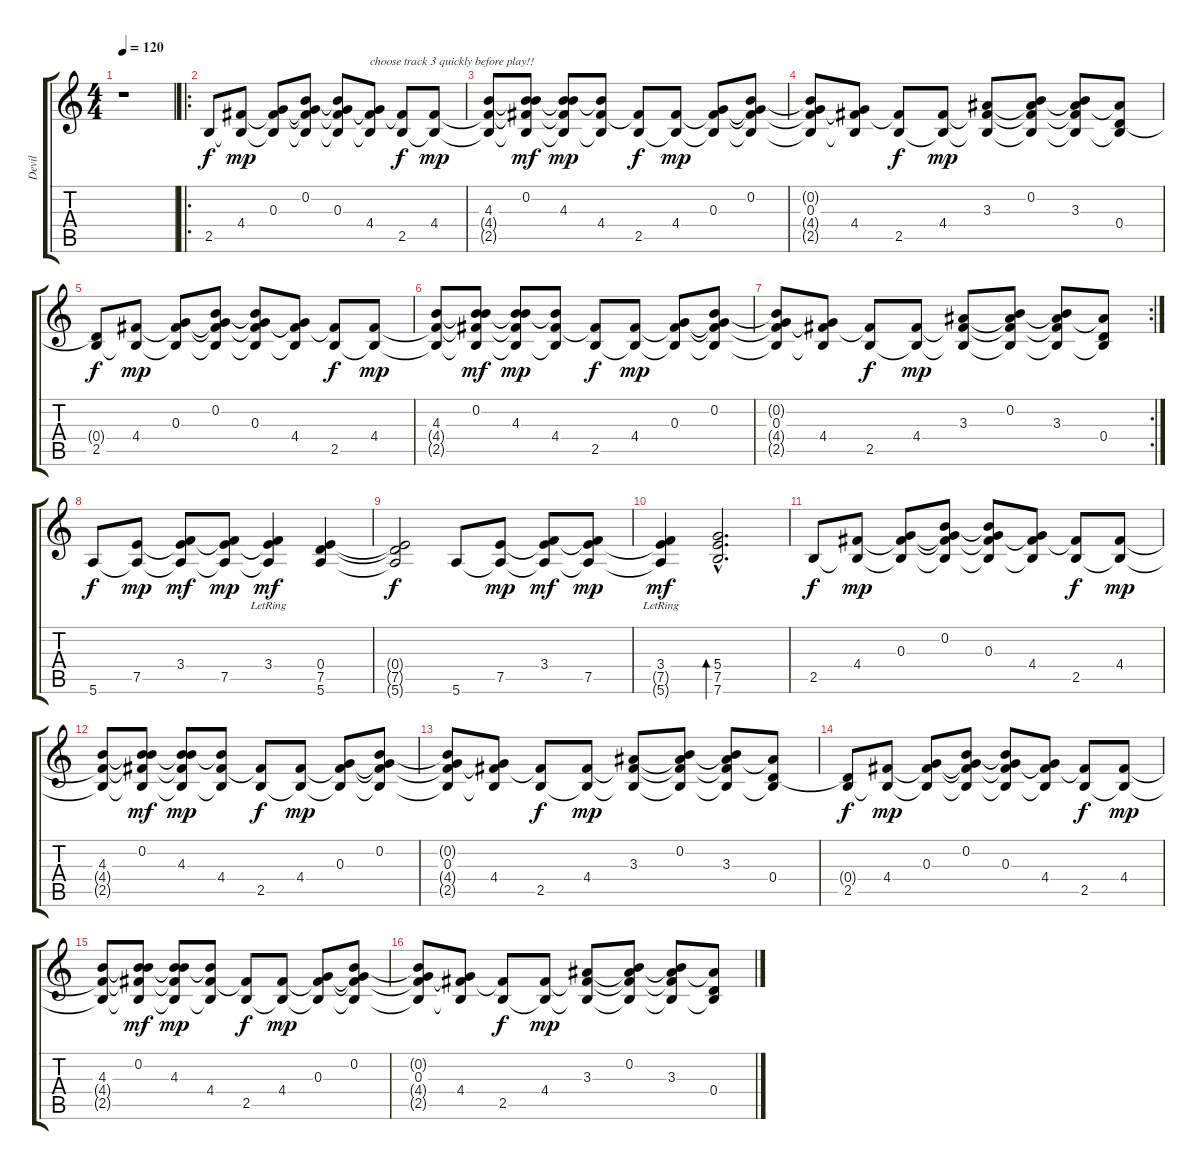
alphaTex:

\track ("Devil" "Devil") {instrument overdrivenguitar}
\staff {score tabs}
\tuning (E4 B3 G3 D3 A2 E2) {hide}
\ts (4 4)
\tempo 120
\clef g2
\ks c
r.1{txt "" dy f instrument overdrivenguitar} |
\ro
2.5.8{volume 12 balance 8 instrument acousticguitarsteel} (4.4 2.5{t}).8{dy mp} (0.3 4.4{t} 2.5{t}).8 (0.2 0.3{t} 4.4{t} 2.5{t}).8 (0.2{t} 0.3 4.4{t} 2.5{t}).8 (0.3{t} 4.4 2.5{t}).8{txt "choose track 3 quickly before play!!"} (4.4{t} 2.5).8{dy f} (4.4 2.5{t}).8{dy mp} |
(4.3 4.4{t} 2.5{t}).8 (0.2 4.3{t} 4.4{t} 2.5{t}).8{dy mf} (0.2{t} 4.3 4.4{t} 2.5{t}).8{dy mp} (4.3{t} 4.4 2.5{t}).8 (4.4{t} 2.5).8{dy f} (4.4 2.5{t}).8{dy mp} (0.3 4.4{t} 2.5{t}).8 (0.2 0.3{t} 4.4{t} 2.5{t}).8 |
(0.2{t} 0.3 4.4{t} 2.5{t}).8 (0.3{t} 4.4 2.5{t}).8 (4.4{t} 2.5).8{dy f} (4.4 2.5{t}).8{dy mp} (3.3 4.4{t} 2.5{t}).8 (0.2 3.3{t} 4.4{t} 2.5{t}).8 (0.2{t} 3.3 4.4{t} 2.5{t}).8 (3.3{t} 0.4 2.5{t}).8 |
(0.4{t} 2.5).8{dy f} (4.4 2.5{t}).8{dy mp} (0.3 4.4{t} 2.5{t}).8 (0.2 0.3{t} 4.4{t} 2.5{t}).8 (0.2{t} 0.3 4.4{t} 2.5{t}).8 (0.3{t} 4.4 2.5{t}).8 (4.4{t} 2.5).8{dy f} (4.4 2.5{t}).8{dy mp} |
(4.3 4.4{t} 2.5{t}).8 (0.2 4.3{t} 4.4{t} 2.5{t}).8{dy mf} (0.2{t} 4.3 4.4{t} 2.5{t}).8{dy mp} (4.3{t} 4.4 2.5{t}).8 (4.4{t} 2.5).8{dy f} (4.4 2.5{t}).8{dy mp} (0.3 4.4{t} 2.5{t}).8 (0.2 0.3{t} 4.4{t} 2.5{t}).8 |
\rc 2
(0.2{t} 0.3 4.4{t} 2.5{t}).8 (0.3{t} 4.4 2.5{t}).8 (4.4{t} 2.5).8{dy f} (4.4 2.5{t}).8{dy mp} (3.3 4.4{t} 2.5{t}).8 (0.2 3.3{t} 4.4{t} 2.5{t}).8 (0.2{t} 3.3 4.4{t} 2.5{t}).8 (3.3{t} 0.4 2.5{t}).8 |
5.6.8{dy f} (7.5 5.6{t}).8{dy mp} (3.4 7.5{t} 5.6{t}).8{dy mf} (3.4{t} 7.5 5.6{t}).8{dy mp} (3.4{lr} 7.5{t} 5.6{t}).4{dy mf} (0.4 7.5 5.6).4 |
(0.4{t} 7.5{t} 5.6{t}).2{dy f} 5.6.8 (7.5 5.6{t}).8{dy mp} (3.4 7.5{t} 5.6{t}).8{dy mf} (3.4{t} 7.5 5.6{t}).8{dy mp} |
(3.4{lr} 7.5{t} 5.6{t}).4{dy mf} (5.4{hac} 7.5{hac} 7.6{hac}).2{d bd 480} |
2.5.8{dy f volume 12 instrument acousticguitarsteel} (4.4 2.5{t}).8{dy mp} (0.3 4.4{t} 2.5{t}).8 (0.2 0.3{t} 4.4{t} 2.5{t}).8 (0.2{t} 0.3 4.4{t} 2.5{t}).8 (0.3{t} 4.4 2.5{t}).8 (4.4{t} 2.5).8{dy f} (4.4 2.5{t}).8{dy mp} |
(4.3 4.4{t} 2.5{t}).8 (0.2 4.3{t} 4.4{t} 2.5{t}).8{dy mf} (0.2{t} 4.3 4.4{t} 2.5{t}).8{dy mp} (4.3{t} 4.4 2.5{t}).8 (4.4{t} 2.5).8{dy f} (4.4 2.5{t}).8{dy mp} (0.3 4.4{t} 2.5{t}).8 (0.2 0.3{t} 4.4{t} 2.5{t}).8 |
(0.2{t} 0.3 4.4{t} 2.5{t}).8 (0.3{t} 4.4 2.5{t}).8 (4.4{t} 2.5).8{dy f} (4.4 2.5{t}).8{dy mp} (3.3 4.4{t} 2.5{t}).8 (0.2 3.3{t} 4.4{t} 2.5{t}).8 (0.2{t} 3.3 4.4{t} 2.5{t}).8 (3.3{t} 0.4 2.5{t}).8 |
(0.4{t} 2.5).8{dy f} (4.4 2.5{t}).8{dy mp} (0.3 4.4{t} 2.5{t}).8 (0.2 0.3{t} 4.4{t} 2.5{t}).8 (0.2{t} 0.3 4.4{t} 2.5{t}).8 (0.3{t} 4.4 2.5{t}).8 (4.4{t} 2.5).8{dy f} (4.4 2.5{t}).8{dy mp} |
(4.3 4.4{t} 2.5{t}).8 (0.2 4.3{t} 4.4{t} 2.5{t}).8{dy mf} (0.2{t} 4.3 4.4{t} 2.5{t}).8{dy mp} (4.3{t} 4.4 2.5{t}).8 (4.4{t} 2.5).8{dy f} (4.4 2.5{t}).8{dy mp} (0.3 4.4{t} 2.5{t}).8 (0.2 0.3{t} 4.4{t} 2.5{t}).8 |
(0.2{t} 0.3 4.4{t} 2.5{t}).8 (0.3{t} 4.4 2.5{t}).8 (4.4{t} 2.5).8{dy f} (4.4 2.5{t}).8{dy mp} (3.3 4.4{t} 2.5{t}).8 (0.2 3.3{t} 4.4{t} 2.5{t}).8 (0.2{t} 3.3 4.4{t} 2.5{t}).8 (3.3{t} 0.4 2.5{t}).8
